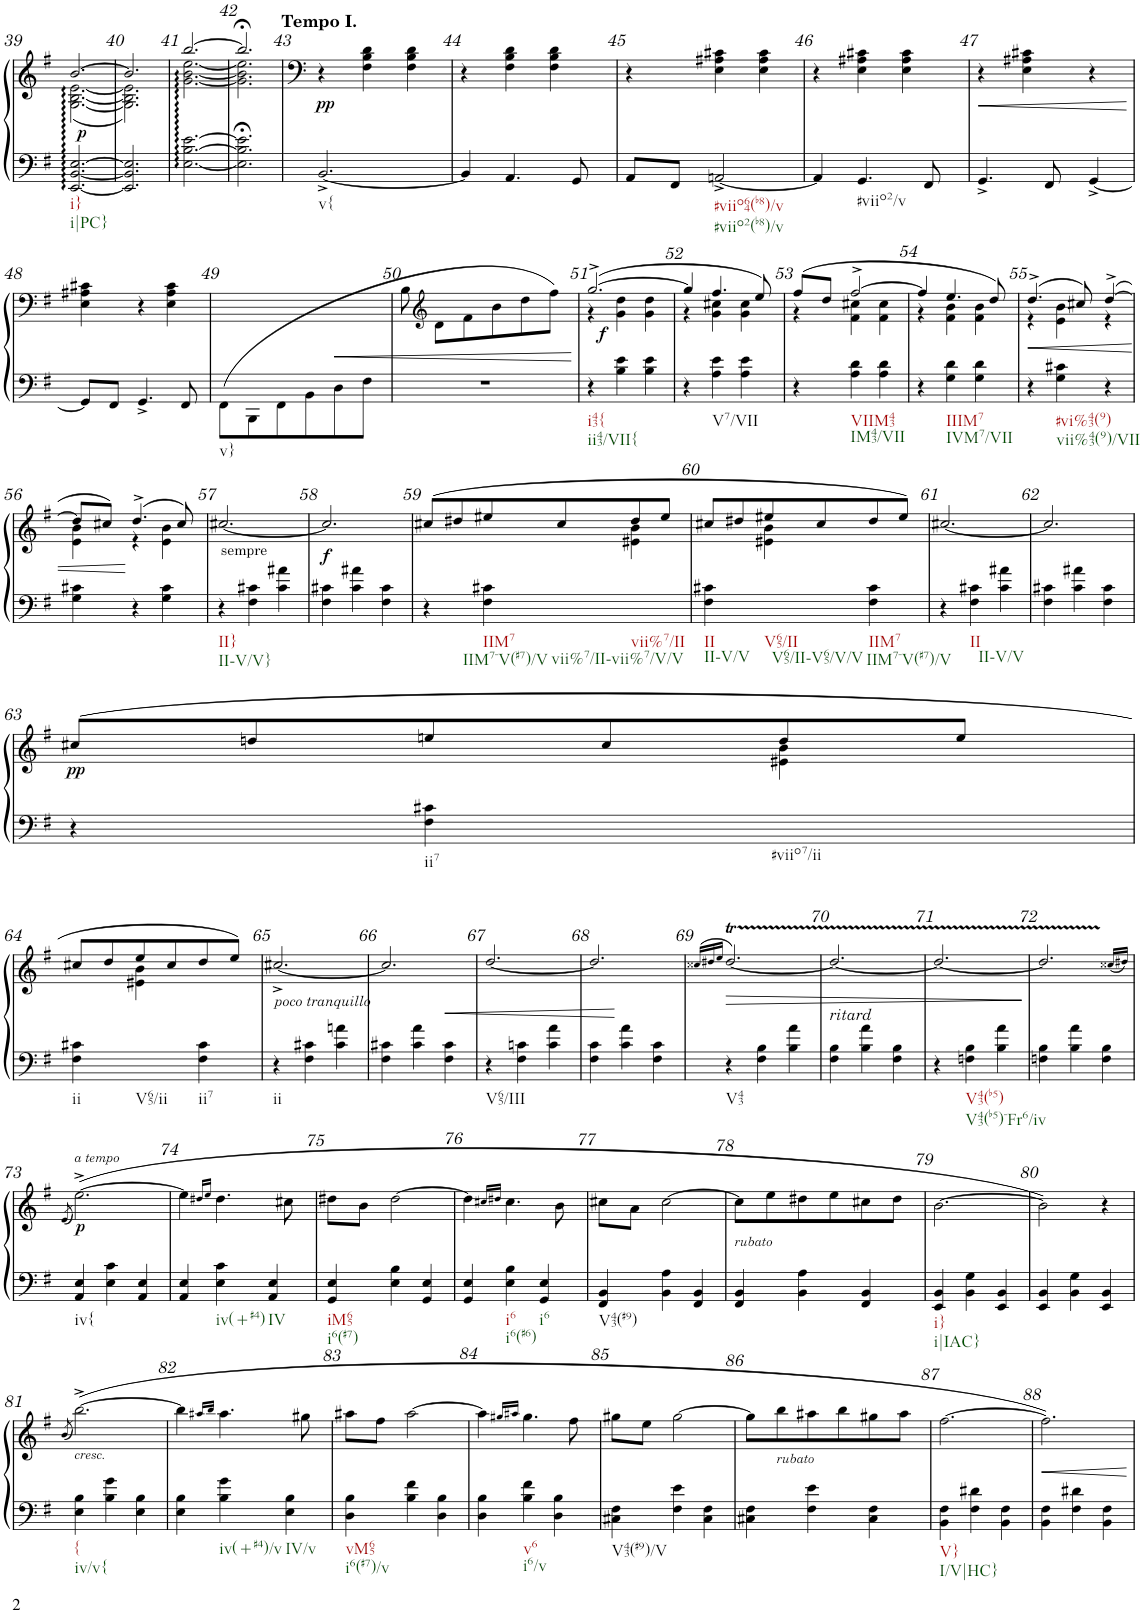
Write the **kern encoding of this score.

**kern	**kern	**dynam
*part1	*part1	*part1
*staff2	*staff1	*staff1/2
!!LO:PB:g=z
*clefF4	*clefG2	*
*k[f#]	*k[f#]	*
*G:	*G:	*
*M3/4	*M3/4	*
=39	=39	=39
*	*^	*
!LO:TX:b:t=i}	!	!	!
!LO:TX:b:t=i|PC}	!	!	!
!	!	!	!LO:DY:b
[2.EE/ [2.BB/ [2.E/	[>2.b/	(<[<2.G\ [<2.B\ [<2.e\	p
=40	=40	=40	=40
2.EE/] 2.BB/] 2.E/]	2.b/]	2.G\] 2.B\] 2.e\])	.
=41	=41	=41	=41
[2.E\ [2.B\ [2.e\	[>2.bb/	[<2.g\ [<2.b\ [<2.ee\	.
=42	=42	=42	=42
2.E\];< 2.B\];< 2.e\];<	2.bb;</]	2.g\] 2.b\] 2.ee\]	.
=43	=43	=43	=43
!	!LO:TX:a:B:t=Tempo I.	!	!
!LO:TX:b:t=v{	!	!	!
!	!	!	!LO:DY:b
*	*v	*v	*
[2.BB^/	4r	pp
.	4F#\ 4B\ 4d\	.
.	4F#\ 4B\ 4d\	.
=44	=44	=44
4BB/]	4r	.
4.AA/	4F#\ 4B\ 4d\	.
.	4F#\ 4B\ 4d\	.
8GG/	.	.
=45	=45	=45
8AA/L	4r	.
8FF#/J	.	.
!LO:TX:b:t=#viio64(b8)/v	!	!
!LO:TX:b:t=#viio2(b8)/v	!	!
[2AAn^/	4E\ 4A#X\ 4c#X\	.
.	4E\ 4A#\ 4c#\	.
=46	=46	=46
4AA/]	4r	.
!LO:TX:b:t=#viio2/v	!	!
4.GG/	4E\ 4A#X\ 4c#X\	.
.	4E\ 4A#\ 4c#\	.
8FF#/	.	.
=47	=47	=47
!	!	!LO:HP:b
4.GG^/	4r	<
.	4E\ 4A#X\ 4c#X\	.
8FF#/	.	.
[4GG^/	4r	.
.	.	[
!!LO:LB:g=z
=48	=48	=48
8GG/L]	4E\ 4A#X\ 4c#X\	.
8FF#/J	.	.
4.GG^/	4r	.
.	4E\ 4A#\ 4c#\	.
8FF#/	.	.
=49	=49	=49
!LO:TX:b:t=v}	!	!
(>8FF#\L	2.ryy	.
8BBB\	.	.
8FF#\	.	.
8BB\	.	.
8D\	.	.
8F#\J	.	.
=50	=50	=50
2.r	8B\	.
*	*clefG2	*
.	8d\L	.
.	8f#\	.
.	8b\	.
.	8dd\	.
.	8ff#\J)	.
=51	=51	=51
*	*^	*
!LO:TX:b:t=i43{	!	!	!
!LO:TX:b:t=ii43/VII{	!	!	!
!	!	!	!LO:DY:b
4r	(>[>2.gg^/	4r	f
4B\ 4e\	.	4g\ 4dd\	.
4B\ 4e\	.	4g\ 4dd\	.
=52	=52	=52	=52
4r	4gg/]	4r	.
!LO:TX:b:t=V7/VII	!	!	!
4A\ 4e\	4.ff#/	4g\ 4cc#X\	.
4A\ 4e\	.	4g\ 4cc#\	.
.	8ee/)	.	.
=53	=53	=53	=53
4r	(>8ff#/L	4r	.
.	8dd/J	.	.
!LO:TX:b:t=VIIM43	!	!	!
!LO:TX:b:t=IM43/VII	!	!	!
4A\ 4d\	[>2ff#^/	4f#\ 4cc#X\	.
4A\ 4d\	.	4f#\ 4cc#\	.
=54	=54	=54	=54
4r	4ff#/]	4r	.
!LO:TX:b:t=IIIM7	!	!	!
!LO:TX:b:t=IVM7/VII	!	!	!
4G\ 4d\	4.ee/	4f#\ 4b\	.
4G\ 4d\	.	4f#\ 4b\	.
.	8dd/)	.	.
=55	=55	=55	=55
!	!	!	!LO:HP:b
4r	(>4.dd^/	4r	<
!LO:TX:b:t=#vi%43(9)	!	!	!
!LO:TX:b:t=vii%43(9)/VII	!	!	!
4G\ 4c#X\	.	4e\ 4b\	.
.	8cc#X/)	.	.
4r	([>4dd^/	4r	.
!!LO:LB:g=z	!!
=56	=56	=56	=56
4G\ 4c#X\	8dd/L]	4e\ 4b\	.
.	8cc#X/J)	.	.
4r	(4.dd^/	4r	[
4G\ 4c#\	.	4e\ 4b\	.
.	8cc#/)	.	.
*	*v	*v	*
=57	=57	=57
!	!LO:TX:b:t=sempre	!
!LO:TX:b:t=II}	!	!
!LO:TX:b:t=II-V/V}	!	!
4r	[2.cc#X/	.
4F#\ 4c#X\	.	.
4c#\ 4a#X\	.	.
=58	=58	=58
!	!	!LO:DY:b
4F#\ 4c#X\	2.cc#/]	f
4c#\ 4a#X\	.	.
4F#\ 4c#\	.	.
=59	=59	=59
*	*^	*
4r	(>8cc#X/L	2ryy	.
.	8dd#X/	.	.
!LO:TX:b:t=IIM7	!	!	!
!LO:TX:b:t=IIM7-V(#7)/V	!	!	!
4F#\ 4c#X\	8ee#X/	.	.
.	8cc#/	.	.
!LO:TX:b:t=vii%7/II	!	!	!
!LO:TX:b:t=vii%7/II-vii%7/V/V	!	!	!
4ryy	8dd#/	4e#X\ 4b\	.
.	8ee#/J	.	.
=60	=60	=60	=60
!LO:TX:b:t=II	!	!	!
!LO:TX:b:t=II-V/V	!	!	!
4F#\ 4c#X\	8cc#X/L	4ryy	.
.	8dd#X/	.	.
!LO:TX:b:t=V65/II	!	!	!
!LO:TX:b:t=V65/II-V65/V/V	!	!	!
4ryy	8ee#X/	4e#X\ 4b\	.
.	8cc#/	.	.
!LO:TX:b:t=IIM7	!	!	!
!LO:TX:b:t=IIM7-V(#7)/V	!	!	!
4F#\ 4c#\	8dd#/	4ryy	.
.	8ee#/J)	.	.
*	*v	*v	*
=61	=61	=61
4r	[2.cc#X/	.
!LO:TX:b:t=II	!	!
!LO:TX:b:t=II-V/V	!	!
4F#\ 4c#X\	.	.
4c#\ 4a#X\	.	.
=62	=62	=62
4F#\ 4c#X\	2.cc#/]	.
4c#\ 4a#X\	.	.
4F#\ 4c#\	.	.
!!LO:LB:g=z
=63	=63	=63
*	*^	*
!	!	!	!LO:DY:b
4r	(8cc#X/L	2ryy	pp
.	8ddn/	.	.
!LO:TX:b:t=ii7	!	!	!
4F#\ 4c#X\	8een/	.	.
.	8cc#/	.	.
!LO:TX:b:t=#viio7/ii	!	!	!
4ryy	8dd/	4e#X\ 4b\	.
.	8ee/J	.	.
!!LO:LB:g=z	!!
=64	=64	=64	=64
!LO:TX:b:t=ii	!	!	!
4F#\ 4c#X\	8cc#X/L	4ryy	.
.	8dd/	.	.
!LO:TX:b:t=V65/ii	!	!	!
4ryy	8ee/	4e#X\ 4b\	.
.	8cc#/	.	.
!LO:TX:b:t=ii7	!	!	!
4F#\ 4c#\	8dd/	4ryy	.
.	8ee/J)	.	.
*	*v	*v	*
=65	=65	=65
!	!LO:TX:b:i:t=poco tranquillo	!
!LO:TX:b:t=ii	!	!
4r	[2.cc#X^/	.
4F#\ 4c#X\	.	.
4c#\ 4an\	.	.
=66	=66	=66
4F#\ 4c#X\	2.cc#/]	.
4c#\ 4a\	.	.
4F#\ 4c#\	.	.
=67	=67	=67
!LO:TX:b:t=V65/III	!	!
4r	[2.dd/	.
4F#\ 4cn\	.	.
4c\ 4a\	.	.
=68	=68	=68
4F#\ 4c\	2.dd/]	.
4c\ 4a\	.	.
4F#\ 4c\	.	.
=69	=69	=69
.	(>16qcc##X/LL	.
.	16qdd#X/	.
.	16qee/JJ	.
!LO:TX:b:t=V43	!	!
4r	[2.dd#t/)	.
4F#\ 4B\	.	.
4B\ 4a\	.	.
=70	=70	=70
!	!LO:TX:b:i:t=ritard	!
4F#\ 4B\	2.dd#/_	.
4B\ 4a\	.	.
4F#\ 4B\	.	.
=71	=71	=71
4r	2.dd#/_	.
!LO:TX:b:t=V43(b5)	!	!
!LO:TX:b:t=V43(b5)-Fr6/iv	!	!
4Fn\ 4B\	.	.
4B\ 4a\	.	.
=72	=72	=72
4Fn\ 4B\	2.dd#TTT/]	.
4B\ 4a\	.	.
4F\ 4B\	.	.
.	(16qcc##X/LL	.
.	16qdd#X/JJ)	.
!!LO:LB:g=z
=73	=73	=73
.	(<8qe/	.
!	!LO:TX:a:i:t=a tempo	!
!LO:TX:b:t=iv{	!	!
!	!	!LO:DY:b
4AA/ 4E/	(>[2.ee^\)	p
4E\ 4c\	.	.
4AA/ 4E/	.	.
=74	=74	=74
4AA/ 4E/	4ee\]	.
.	16qdd#X/LL	.
.	16qee/JJ	.
!LO:TX:b:t=iv(+#4)	!	!
4E\ 4c\	4.dd#\	.
!LO:TX:b:t=IV	!	!
4AA/ 4E/	.	.
.	8cc#X\	.
=75	=75	=75
!LO:TX:b:t=iM65	!	!
!LO:TX:b:t=i6(#7)	!	!
4GG/ 4E/	8dd#X\L	.
.	8b\J	.
4E\ 4B\	[2dd#\	.
4GG/ 4E/	.	.
=76	=76	=76
4GG/ 4E/	4dd#\]	.
.	16qcc#X/LL	.
.	16qdd#X/JJ	.
!LO:TX:b:t=i6	!	!
!LO:TX:b:t=i6(#6)	!	!
4E\ 4B\	4.cc#\	.
!LO:TX:b:t=i6	!	!
4GG/ 4E/	.	.
.	8b\	.
=77	=77	=77
!LO:TX:b:t=V43(#9)	!	!
4FF#/ 4BB/	8cc#X\L	.
.	8a\J	.
4BB\ 4A\	[2cc#\	.
4FF#/ 4BB/	.	.
=78	=78	=78
!	!LO:TX:b:i:t=rubato	!
4FF#/ 4BB/	8cc#\L]	.
.	8ee\	.
4BB\ 4A\	8dd#X\	.
.	8ee\	.
4FF#/ 4BB/	8cc#X\	.
.	8dd#\J	.
=79	=79	=79
!LO:TX:b:t=i}	!	!
!LO:TX:b:t=i|IAC}	!	!
4EE/ 4BB/	[2.b\	.
4BB\ 4G\	.	.
4EE/ 4BB/	.	.
=80	=80	=80
4EE/ 4BB/	2b\])	.
4BB\ 4G\	.	.
4EE/ 4BB/	4r	.
!!LO:LB:g=z
=81	=81	=81
.	(8qb/	.
!	!LO:TX:b:i:t=cresc.	!
!LO:TX:b:t={	!	!
!LO:TX:b:t=iv/v{	!	!
4E\ 4B\	(>[2.bb^\)	.
4B\ 4g\	.	.
4E\ 4B\	.	.
=82	=82	=82
4E\ 4B\	4bb\]	.
.	16qaa#X/LL	.
.	16qbb/JJ	.
!LO:TX:b:t=iv(+#4)/v	!	!
4B\ 4g\	4.aa#\	.
!LO:TX:b:t=IV/v	!	!
4E\ 4B\	.	.
.	8gg#X\	.
=83	=83	=83
!LO:TX:b:t=vM65	!	!
!LO:TX:b:t=i6(#7)/v	!	!
4D\ 4B\	8aa#X\L	.
.	8ff#\J	.
4B\ 4f#\	[2aa#\	.
4D\ 4B\	.	.
=84	=84	=84
4D\ 4B\	4aa#\]	.
.	16qgg#X/LL	.
.	16qaa#X/JJ	.
!LO:TX:b:t=v6	!	!
!LO:TX:b:t=i6/v	!	!
4B\ 4f#\	4.gg#\	.
4D\ 4B\	.	.
.	8ff#\	.
=85	=85	=85
!LO:TX:b:t=V43(#9)/V	!	!
4C#X\ 4F#\	8gg#X\L	.
.	8ee\J	.
4F#\ 4e\	[2gg#\	.
4C#\ 4F#\	.	.
=86	=86	=86
4C#X\ 4F#\	8gg#\L]	.
!	!LO:TX:b:i:t=rubato	!
.	8bb\	.
4F#\ 4e\	8aa#X\	.
.	8bb\	.
4C#\ 4F#\	8gg#X\	.
.	8aa#\J	.
=87	=87	=87
!LO:TX:b:t=V}	!	!
!LO:TX:b:t=I/V|HC}	!	!
4BB\ 4F#\	[2.ff#\	.
4F#\ 4d#X\	.	.
4BB\ 4F#\	.	.
=88	=88	=88
4BB\ 4F#\	2.ff#\])	.
4F#\ 4d#X\	.	.
4BB\ 4F#\	.	.
=	=	=
*-	*-	*-
